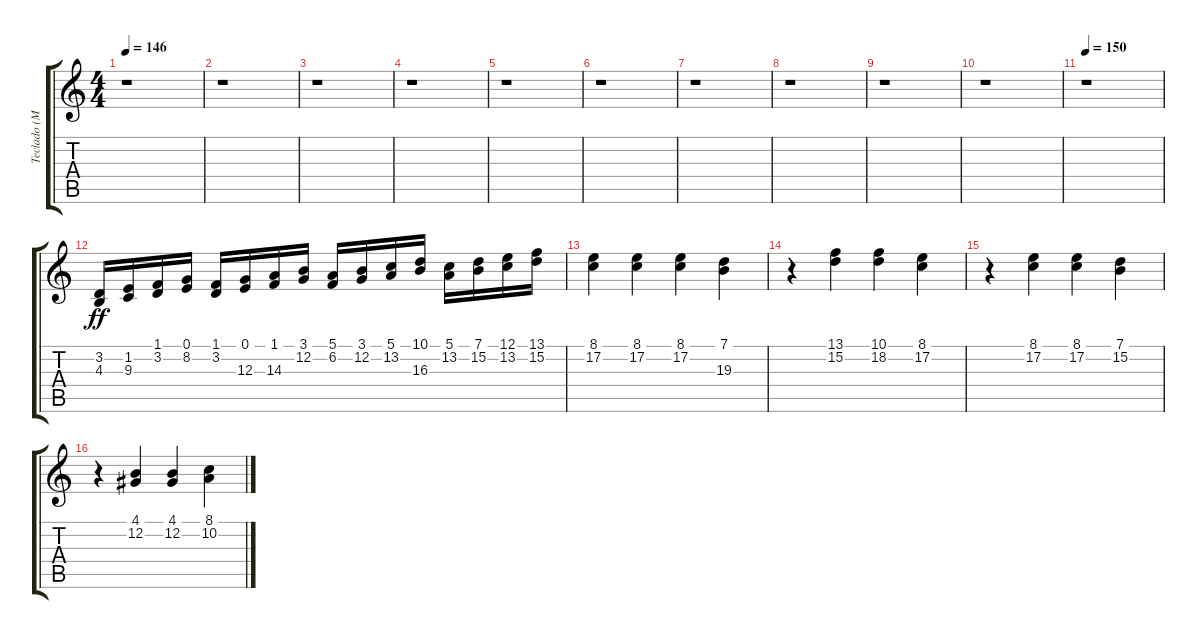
\track ("Teclado (Mão Direita)" "Teclado (M") {instrument stringensemble1}
\staff {score tabs}
\tuning (E4 B3 G3 D3 A2 E2) {hide}
\ts (4 4)
\tempo 146
\clef g2
\ks c
r.1{dy ff} |
r.1 |
r.1 |
r.1 |
r.1 |
r.1 |
r.1 |
r.1 |
r.1 |
r.1 |
\tempo 150
r.1 |
(3.2 4.3).16 (1.2 9.3).16 (1.1 3.2).16 (0.1 8.2).16 (1.1 3.2).16 (0.1 12.3).16 (1.1 14.3).16 (3.1 12.2).16 (5.1 6.2).16 (3.1 12.2).16 (5.1 13.2).16 (10.1 16.3).16 (5.1 13.2).16 (7.1 15.2).16 (12.1 13.2).16 (13.1 15.2).16 |
(8.1 17.2).4 (8.1 17.2).4 (8.1 17.2).4 (7.1 19.3).4 |
r.4 (13.1 15.2).4 (10.1 18.2).4 (8.1 17.2).4 |
r.4 (8.1 17.2).4 (8.1 17.2).4 (7.1 15.2).4 |
r.4 (4.1 12.2).4 (4.1 12.2).4 (8.1 10.2).4
